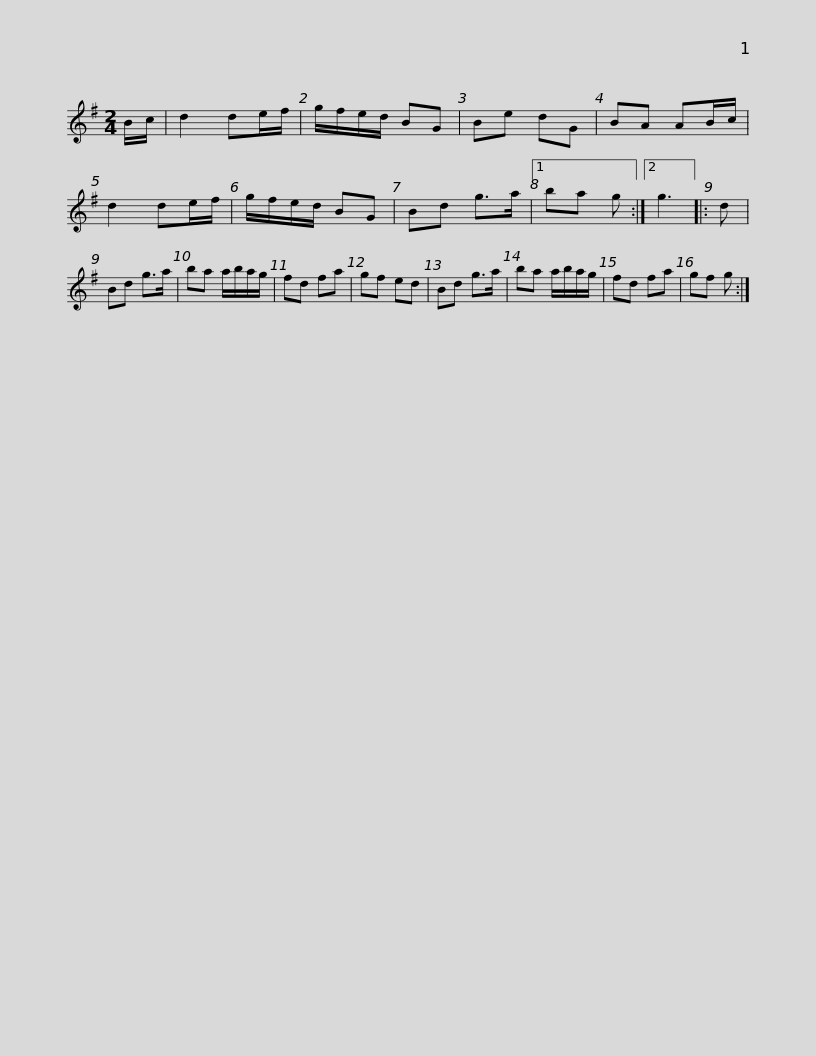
X:1
L:1/8
M:2/4
I:linebreak $
K:G
V:1 treble
V:1
 B/c/ | d2 de/f/ | g/f/e/d/ BG | Be dG | BA AB/c/ | %5
 d2 de/f/ | g/f/e/d/ BG | Bd g>a |1 ba g :|2 g3 |: %10
 d |$ Bd g>a | ba a/b/a/g/ | fd fa | gf ed | %15
 Bd g>a | ba a/b/a/g/ | fd fa | gf g :| %19
